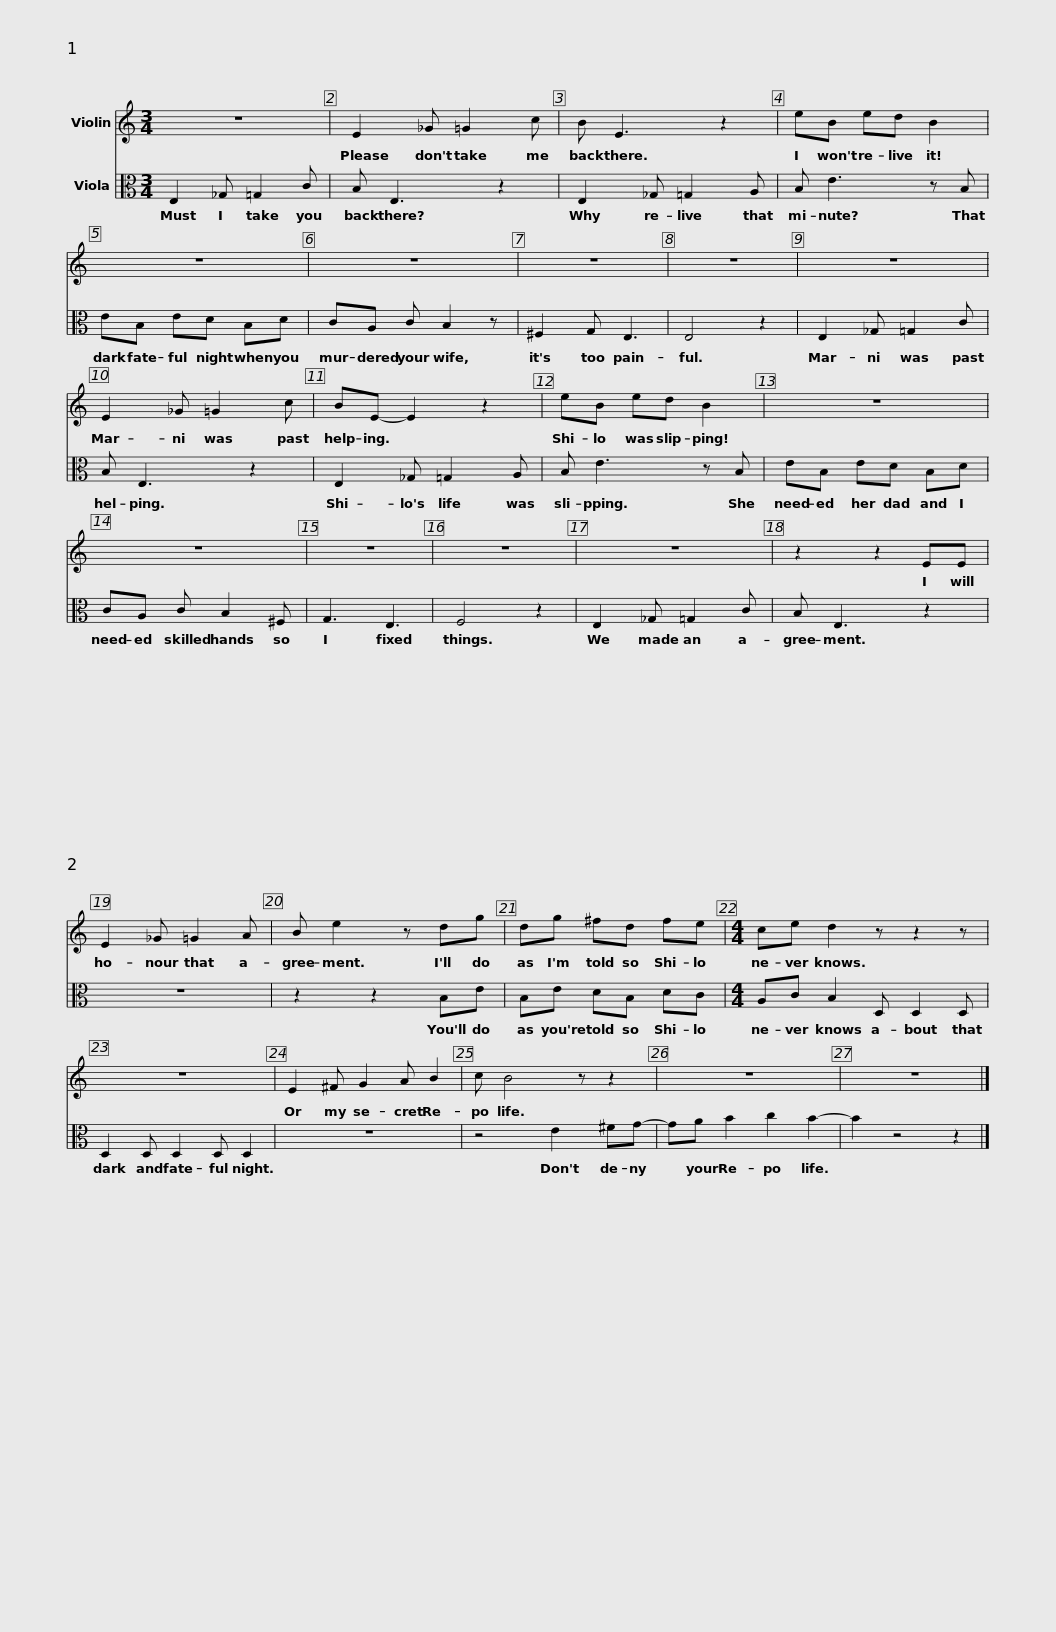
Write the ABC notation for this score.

X:1
%%score 1 2
L:1/8
M:3/4
I:linebreak $
K:C
V:1 treble
V:2 alto
V:1
 z6 | E2 _G =G2 c | B E3 z2 | eB ed B2 |$ z6 | %5
 z6 | z6 | z6 | z6 |$ E2 _G =G2 c | %10
 BE- E2 z2 | eB ed B2 | z6 |$ z6 | z6 | %15
 z6 | z6 | z2 z2 EE | E2 _G =G2 A |$ B e2 z dg | %20
 dg ^fd fe |[M:4/4] ce d2 z z2 z | z8 |$ E2 ^F G2 A B2 | c B4 z z2 | %25
 z8 | z8 |] %27
V:2
 E,2 _G, =G,2 C | B, E,3 z2 | E,2 _G, =G,2 A, | B, E3 z B, |$ EB, ED B,D | %5
 CA, C B,2 z | ^F,2 G, E,3 | E,4 z2 | E,2 _G, =G,2 C |$ B, E,3 z2 | %10
 E,2 _G, =G,2 A, | B, E3 z B, | EB, ED B,D |$ CA, C B,2 ^F, | G,3 E,3 | %15
 F,4 z2 | E,2 _G, =G,2 C | B, E,3 z2 | z6 |$ z2 z2 B,E | %20
 B,E DB, DC |[M:4/4] A,C B,2 D, D,2 D, | D,2 D, D,2 D, D,2 |$ z8 | z4 E2 ^FG- | %25
 GA B2 c2 B2- | B2 z4 z2 |] %27
